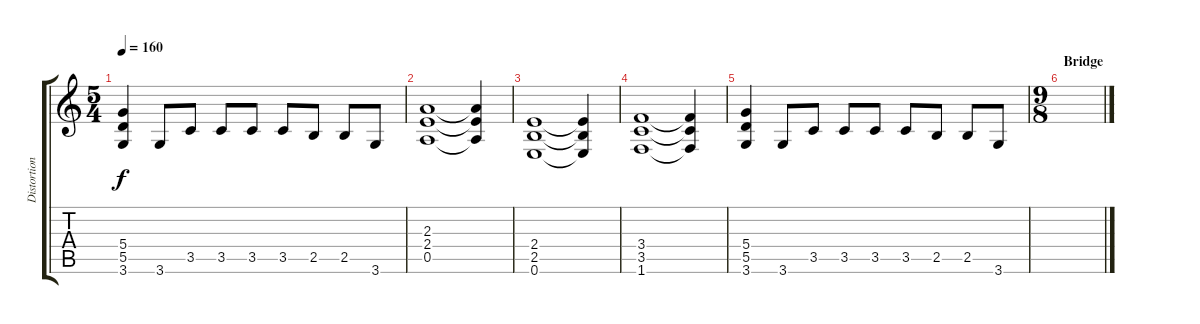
\track ("Distortion Guitar" "Distortion") {instrument distortionguitar}
\staff {score tabs}
\tuning (E4 B3 G3 D3 A2 E2) {hide}
\ts (5 4)
\tempo 160
\clef g2
\ks c
(5.4 5.5 3.6).4{dy f} 3.6.8 3.5.8 3.5.8 3.5.8 3.5.8 2.5.8 2.5.8 3.6.8 |
(2.3 2.4 0.5).1 (2.3{t} 2.4{t} 0.5{t}).4 |
(2.4 2.5 0.6).1 (2.4{t} 2.5{t} 0.6{t}).4 |
(3.4 3.5 1.6).1 (3.4{t} 3.5{t} 1.6{t}).4 |
(5.4 5.5 3.6).4 3.6.8 3.5.8 3.5.8 3.5.8 3.5.8 2.5.8 2.5.8 3.6.8 |
\ts (9 8)
\section ("" "Bridge")
